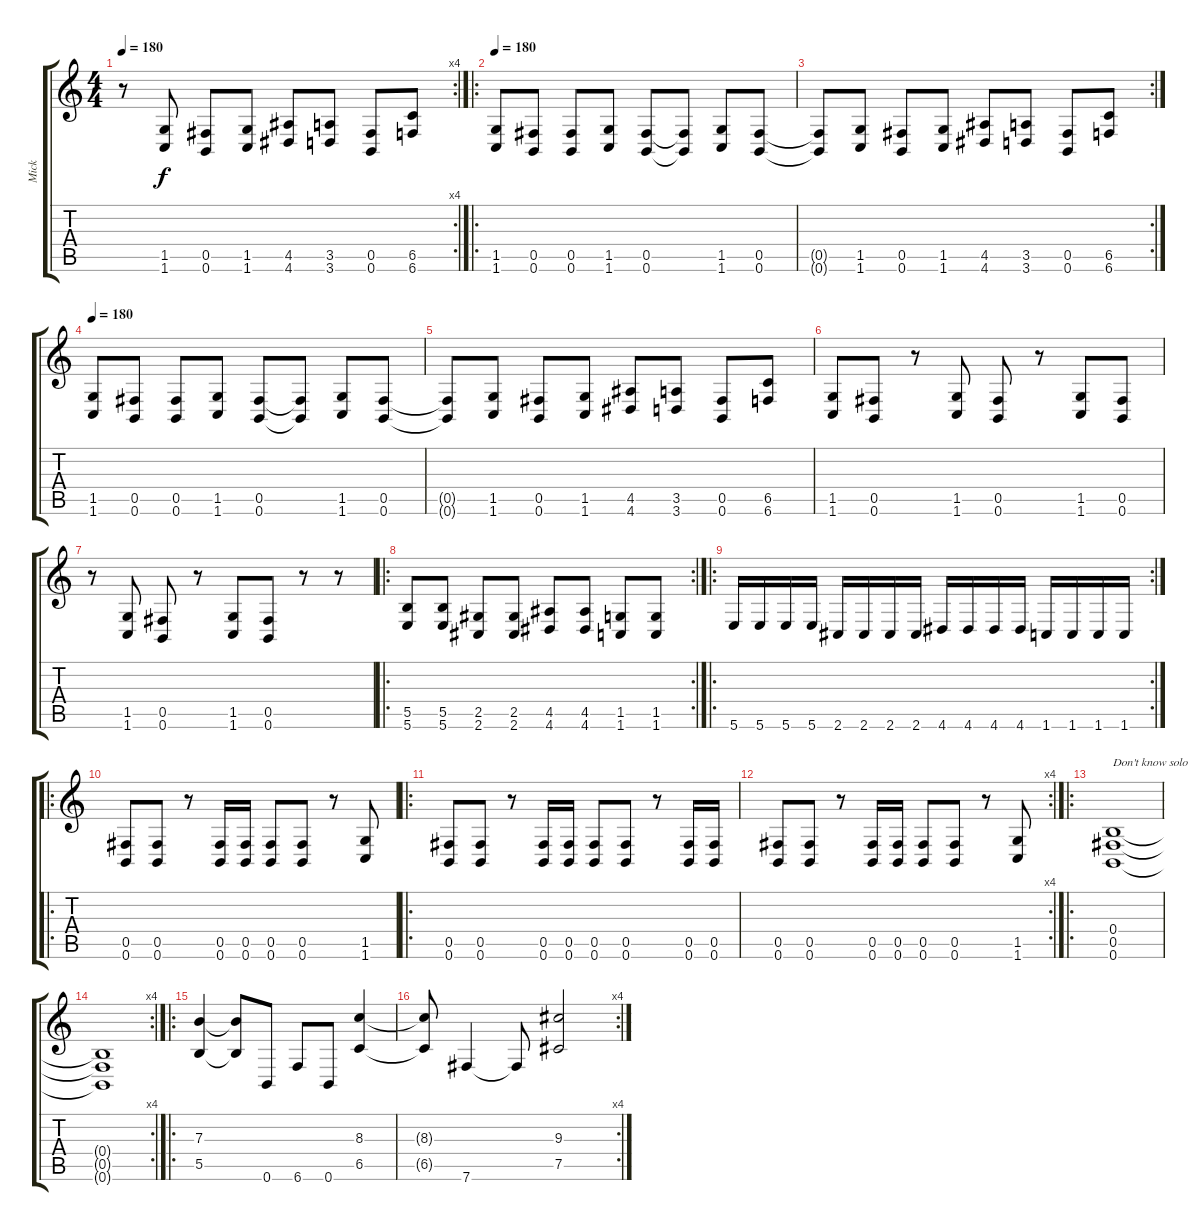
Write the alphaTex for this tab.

\track ("Mick" "Mick") {instrument distortionguitar}
\staff {score tabs}
\tuning (Db4 Ab3 E3 B2 Gb2 B1) {hide}
\rc 4
\ts (4 4)
\tempo 180
\clef g2
\ks c
r.8{dy f} (1.5 1.6).8 (0.5 0.6).8 (1.5 1.6).8 (4.5 4.6).8 (3.5 3.6).8 (0.5 0.6).8 (6.5 6.6).8 |
\ro
\tempo 180
(1.5 1.6).8 (0.5 0.6).8 (0.5 0.6).8 (1.5 1.6).8 (0.5 0.6).8 (0.5{t} 0.6{t}).8 (1.5 1.6).8 (0.5 0.6).8 |
\rc 2
(0.5{t} 0.6{t}).8 (1.5 1.6).8 (0.5 0.6).8 (1.5 1.6).8 (4.5 4.6).8 (3.5 3.6).8 (0.5 0.6).8 (6.5 6.6).8 |
\tempo 180
(1.5 1.6).8 (0.5 0.6).8 (0.5 0.6).8 (1.5 1.6).8 (0.5 0.6).8 (0.5{t} 0.6{t}).8 (1.5 1.6).8 (0.5 0.6).8 |
(0.5{t} 0.6{t}).8 (1.5 1.6).8 (0.5 0.6).8 (1.5 1.6).8 (4.5 4.6).8 (3.5 3.6).8 (0.5 0.6).8 (6.5 6.6).8 |
(1.5 1.6).8 (0.5 0.6).8 r.8 (1.5 1.6).8 (0.5 0.6).8 r.8 (1.5 1.6).8 (0.5 0.6).8 |
r.8 (1.5 1.6).8 (0.5 0.6).8 r.8 (1.5 1.6).8 (0.5 0.6).8 r.8 r.8 |
\ro
\rc 2
(5.5 5.6).8 (5.5 5.6).8 (2.5 2.6).8 (2.5 2.6).8 (4.5 4.6).8 (4.5 4.6).8 (1.5 1.6).8 (1.5 1.6).8 |
\ro
\rc 2
5.6.16 5.6.16 5.6.16 5.6.16 2.6.16 2.6.16 2.6.16 2.6.16 4.6.16 4.6.16 4.6.16 4.6.16 1.6.16 1.6.16 1.6.16 1.6.16 |
\ro
(0.5 0.6).8 (0.5 0.6).8 r.8 (0.5 0.6).16 (0.5 0.6).16 (0.5 0.6).8 (0.5 0.6).8 r.8 (1.5 1.6).8 |
\ro
(0.5 0.6).8 (0.5 0.6).8 r.8 (0.5 0.6).16 (0.5 0.6).16 (0.5 0.6).8 (0.5 0.6).8 r.8 (0.5 0.6).16 (0.5 0.6).16 |
\rc 4
(0.5 0.6).8 (0.5 0.6).8 r.8 (0.5 0.6).16 (0.5 0.6).16 (0.5 0.6).8 (0.5 0.6).8 r.8 (1.5 1.6).8 |
\ro
(0.4 0.5 0.6).1{txt "Don't know solo"} |
\rc 4
(0.4{t} 0.5{t} 0.6{t}).1 |
\ro
(7.3 5.5).4 (7.3{t} 5.5{t}).8 0.6.8 6.6.8 0.6.8 (8.3 6.5).4 |
\rc 4
(8.3{t} 6.5{t}).8 7.6.4 7.6{t}.8 (9.3 7.5).2
